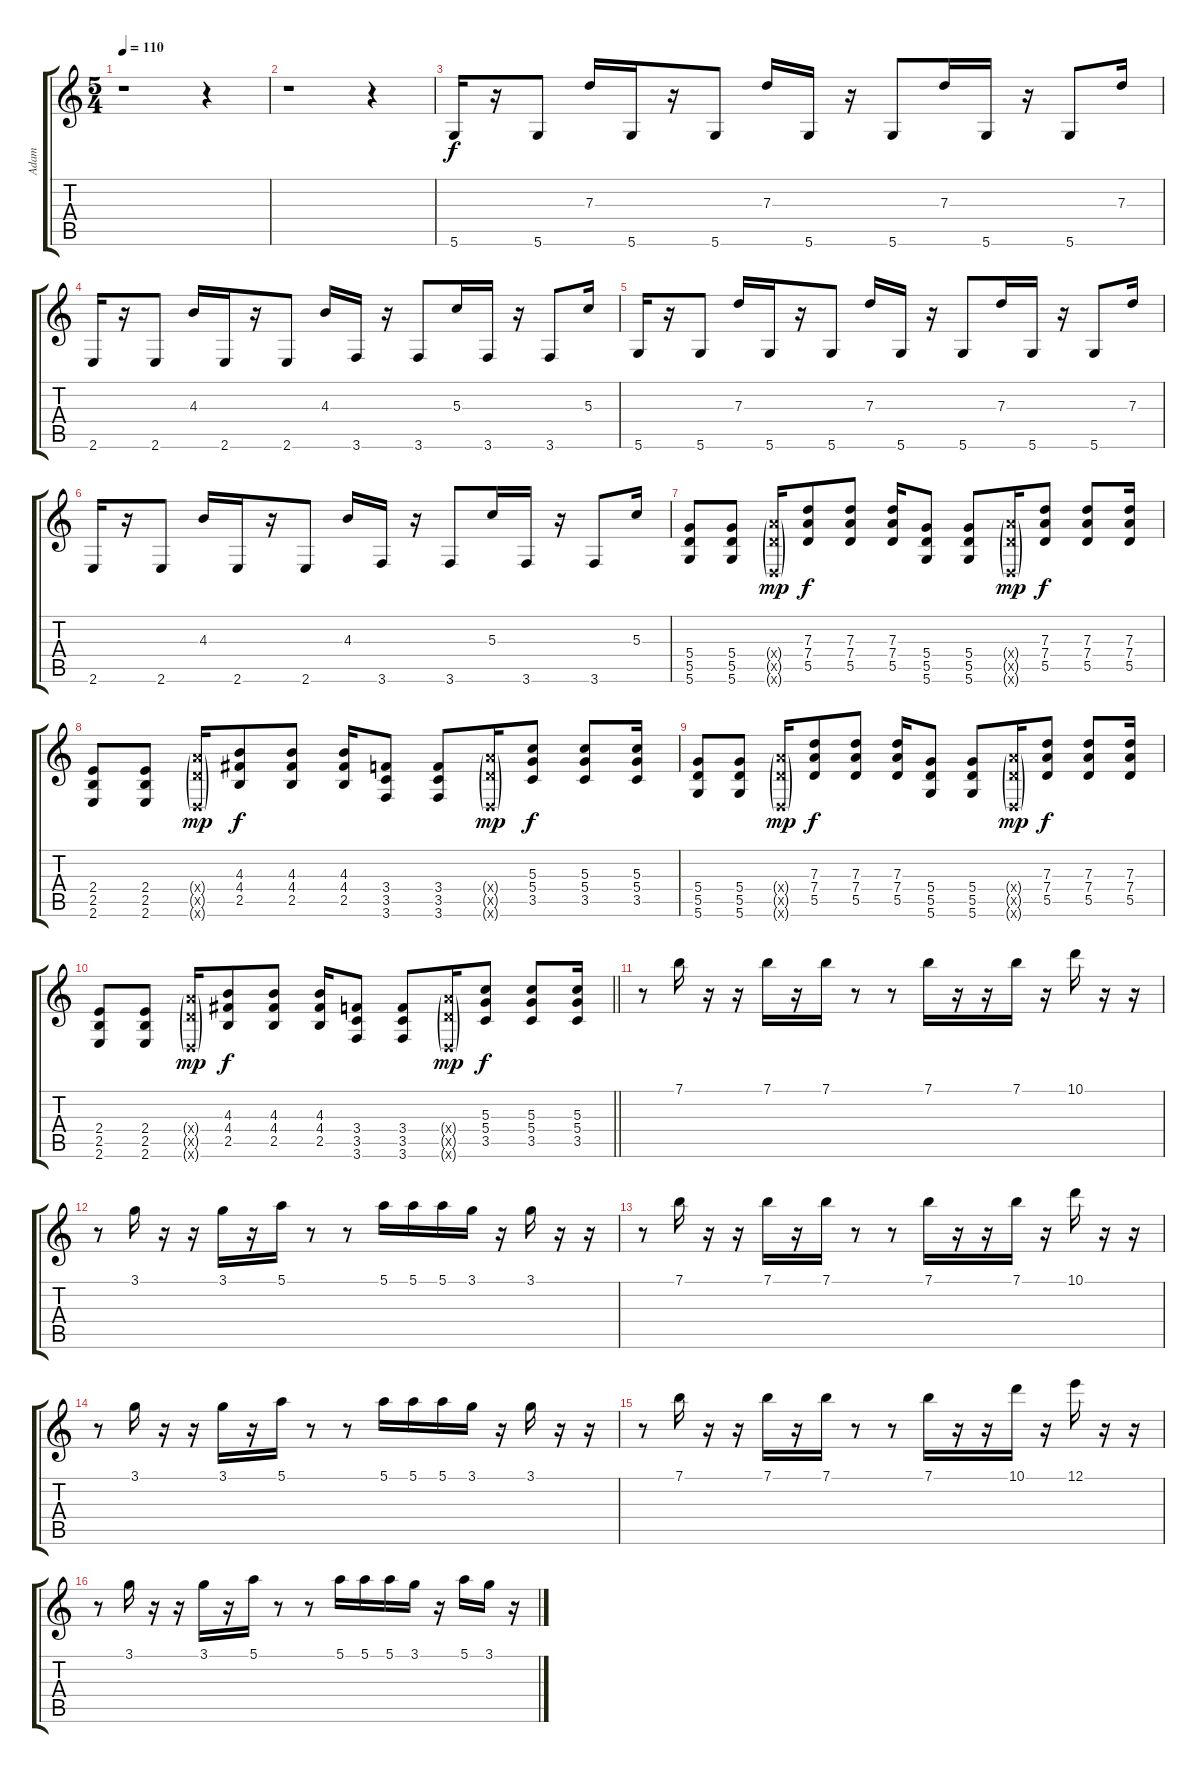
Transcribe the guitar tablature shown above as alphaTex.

\track ("Adam" "Adam") {instrument distortionguitar}
\staff {score tabs}
\tuning (E4 B3 G3 D3 A2 D2) {hide}
\ts (5 4)
\tempo 110
\clef g2
\ks c
r.1{dy f} r.4 |
r.1 r.4 |
5.6.16{instrument electricguitarjazz} r.16 5.6.8 7.3.16 5.6.16 r.16 5.6.8 7.3.16 5.6.16 r.16 5.6.8 7.3.16 5.6.16 r.16 5.6.8 7.3.16 |
2.6.16 r.16 2.6.8 4.3.16 2.6.16 r.16 2.6.8 4.3.16 3.6.16 r.16 3.6.8 5.3.16 3.6.16 r.16 3.6.8 5.3.16 |
5.6.16 r.16 5.6.8 7.3.16 5.6.16 r.16 5.6.8 7.3.16 5.6.16 r.16 5.6.8 7.3.16 5.6.16 r.16 5.6.8 7.3.16 |
2.6.16 r.16 2.6.8 4.3.16 2.6.16 r.16 2.6.8 4.3.16 3.6.16 r.16 3.6.8 5.3.16 3.6.16 r.16 3.6.8 5.3.16 |
(5.4 5.5 5.6).8 (5.4 5.5 5.6).8 (7.4{g x} 5.5{g x} 0.6{g x}).16{dy mp} (7.3 7.4 5.5).8{dy f} (7.3 7.4 5.5).8 (7.3 7.4 5.5).16 (5.4 5.5 5.6).8 (5.4 5.5 5.6).8 (7.4{g x} 5.5{g x} 0.6{g x}).16{dy mp} (7.3 7.4 5.5).8{dy f} (7.3 7.4 5.5).8 (7.3 7.4 5.5).16 |
(2.4 2.5 2.6).8 (2.4 2.5 2.6).8 (7.4{g x} 5.5{g x} 0.6{g x}).16{dy mp} (4.3 4.4 2.5).8{dy f} (4.3 4.4 2.5).8 (4.3 4.4 2.5).16 (3.4 3.5 3.6).8 (3.4 3.5 3.6).8 (7.4{g x} 5.5{g x} 0.6{g x}).16{dy mp} (5.3 5.4 3.5).8{dy f} (5.3 5.4 3.5).8 (5.3 5.4 3.5).16 |
(5.4 5.5 5.6).8 (5.4 5.5 5.6).8 (7.4{g x} 5.5{g x} 0.6{g x}).16{dy mp} (7.3 7.4 5.5).8{dy f} (7.3 7.4 5.5).8 (7.3 7.4 5.5).16 (5.4 5.5 5.6).8 (5.4 5.5 5.6).8 (7.4{g x} 5.5{g x} 0.6{g x}).16{dy mp} (7.3 7.4 5.5).8{dy f} (7.3 7.4 5.5).8 (7.3 7.4 5.5).16 |
\barLineRight lightlight
(2.4 2.5 2.6).8 (2.4 2.5 2.6).8 (7.4{g x} 5.5{g x} 0.6{g x}).16{dy mp} (4.3 4.4 2.5).8{dy f} (4.3 4.4 2.5).8 (4.3 4.4 2.5).16 (3.4 3.5 3.6).8 (3.4 3.5 3.6).8 (7.4{g x} 5.5{g x} 0.6{g x}).16{dy mp} (5.3 5.4 3.5).8{dy f} (5.3 5.4 3.5).8 (5.3 5.4 3.5).16 |
\section ("" "")
r.8 7.1.16 r.16 r.16 7.1.16 r.16 7.1.16 r.8 r.8 7.1.16 r.16 r.16 7.1.16 r.16 10.1.16 r.16 r.16 |
r.8 3.1.16 r.16 r.16 3.1.16 r.16 5.1.16 r.8 r.8 5.1.16 5.1.16 5.1.16 3.1.16 r.16 3.1.16 r.16 r.16 |
r.8 7.1.16 r.16 r.16 7.1.16 r.16 7.1.16 r.8 r.8 7.1.16 r.16 r.16 7.1.16 r.16 10.1.16 r.16 r.16 |
r.8 3.1.16 r.16 r.16 3.1.16 r.16 5.1.16 r.8 r.8 5.1.16 5.1.16 5.1.16 3.1.16 r.16 3.1.16 r.16 r.16 |
r.8 7.1.16 r.16 r.16 7.1.16 r.16 7.1.16 r.8 r.8 7.1.16 r.16 r.16 10.1.16 r.16 12.1.16 r.16 r.16 |
r.8 3.1.16 r.16 r.16 3.1.16 r.16 5.1.16 r.8 r.8 5.1.16 5.1.16 5.1.16 3.1.16 r.16 5.1.16 3.1.16 r.16
